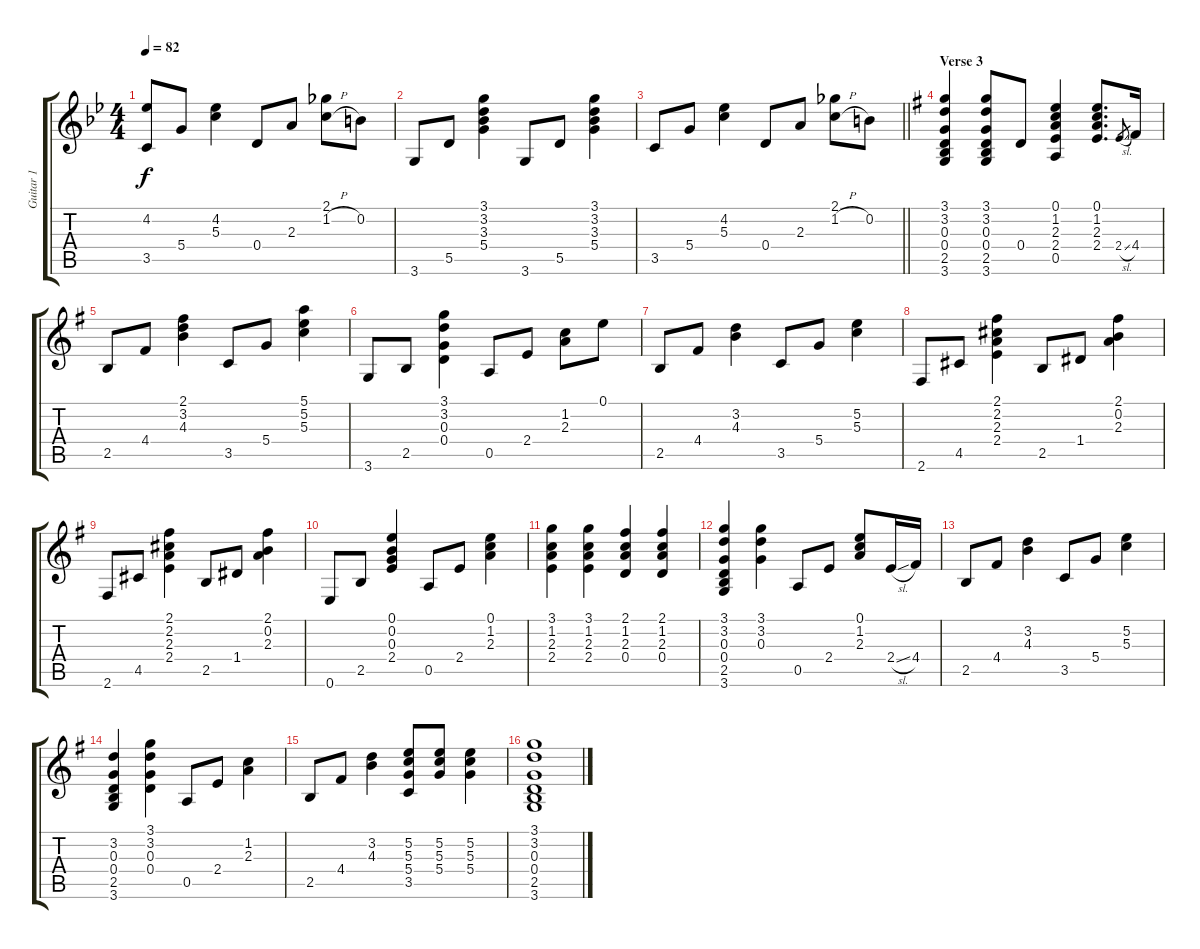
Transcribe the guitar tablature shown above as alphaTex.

\track ("Guitar 1" "Guitar 1") {instrument electricguitarjazz}
\staff {score tabs}
\tuning (E4 B3 G3 D3 A2 E2) {hide}
\ts (4 4)
\tempo 82
\clef g2
\ks bb
(4.2 3.5).8{dy f} 5.4.8 (4.2 5.3).4 0.4.8 2.3.8 (2.1 1.2{h}).8 0.2.8 |
3.6.8 5.5.8 (3.1 3.2 3.3 5.4).4 3.6.8 5.5.8 (3.1 3.2 3.3 5.4).4 |
\barLineRight lightlight
3.5.8 5.4.8 (4.2 5.3).4 0.4.8 2.3.8 (2.1 1.2{h}).8 0.2.8 |
\section ("" "Verse 3")
\ks eminor
(3.1 3.2 0.3 0.4 2.5 3.6).4 (3.1 3.2 0.3 0.4 2.5 3.6).8 0.4.8 (0.1 1.2 2.3 2.4 0.5).4 (0.1 1.2 2.3 2.4).8{d} 2.4{sl}.8{gr} 4.4.16 |
2.5.8 4.4.8 (2.1 3.2 4.3).4 3.5.8 5.4.8 (5.1 5.2 5.3).4 |
3.6.8 2.5.8 (3.1 3.2 0.3 0.4).4 0.5.8 2.4.8 (1.2 2.3).8 0.1.8 |
2.5.8 4.4.8 (3.2 4.3).4 3.5.8 5.4.8 (5.2 5.3).4 |
2.6.8 4.5.8 (2.1 2.2 2.3 2.4).4 2.5.8 1.4.8 (2.1 0.2 2.3).4 |
2.6.8 4.5.8 (2.1 2.2 2.3 2.4).4 2.5.8 1.4.8 (2.1 0.2 2.3).4 |
0.6.8 2.5.8 (0.1 0.2 0.3 2.4).4 0.5.8 2.4.8 (0.1 1.2 2.3).4 |
\ks g
(3.1 1.2 2.3 2.4).4 (3.1 1.2 2.3 2.4).4 (2.1 1.2 2.3 0.4).4 (2.1 1.2 2.3 0.4).4 |
\ks eminor
(3.1 3.2 0.3 0.4 2.5 3.6).4 (3.1 3.2 0.3).4 0.5.8 2.4.8 (0.1 1.2 2.3).8 2.4{sl}.16 4.4.16 |
2.5.8 4.4.8 (3.2 4.3).4 3.5.8 5.4.8 (5.2 5.3).4 |
(3.2 0.3 0.4 2.5 3.6).4 (3.1 3.2 0.3 0.4).4 0.5.8 2.4.8 (1.2 2.3).4 |
2.5.8 4.4.8 (3.2 4.3).4 (5.2 5.3 5.4 3.5).8 (5.2 5.3 5.4).8 (5.2 5.3 5.4).4 |
(3.1 3.2 0.3 0.4 2.5 3.6).1
